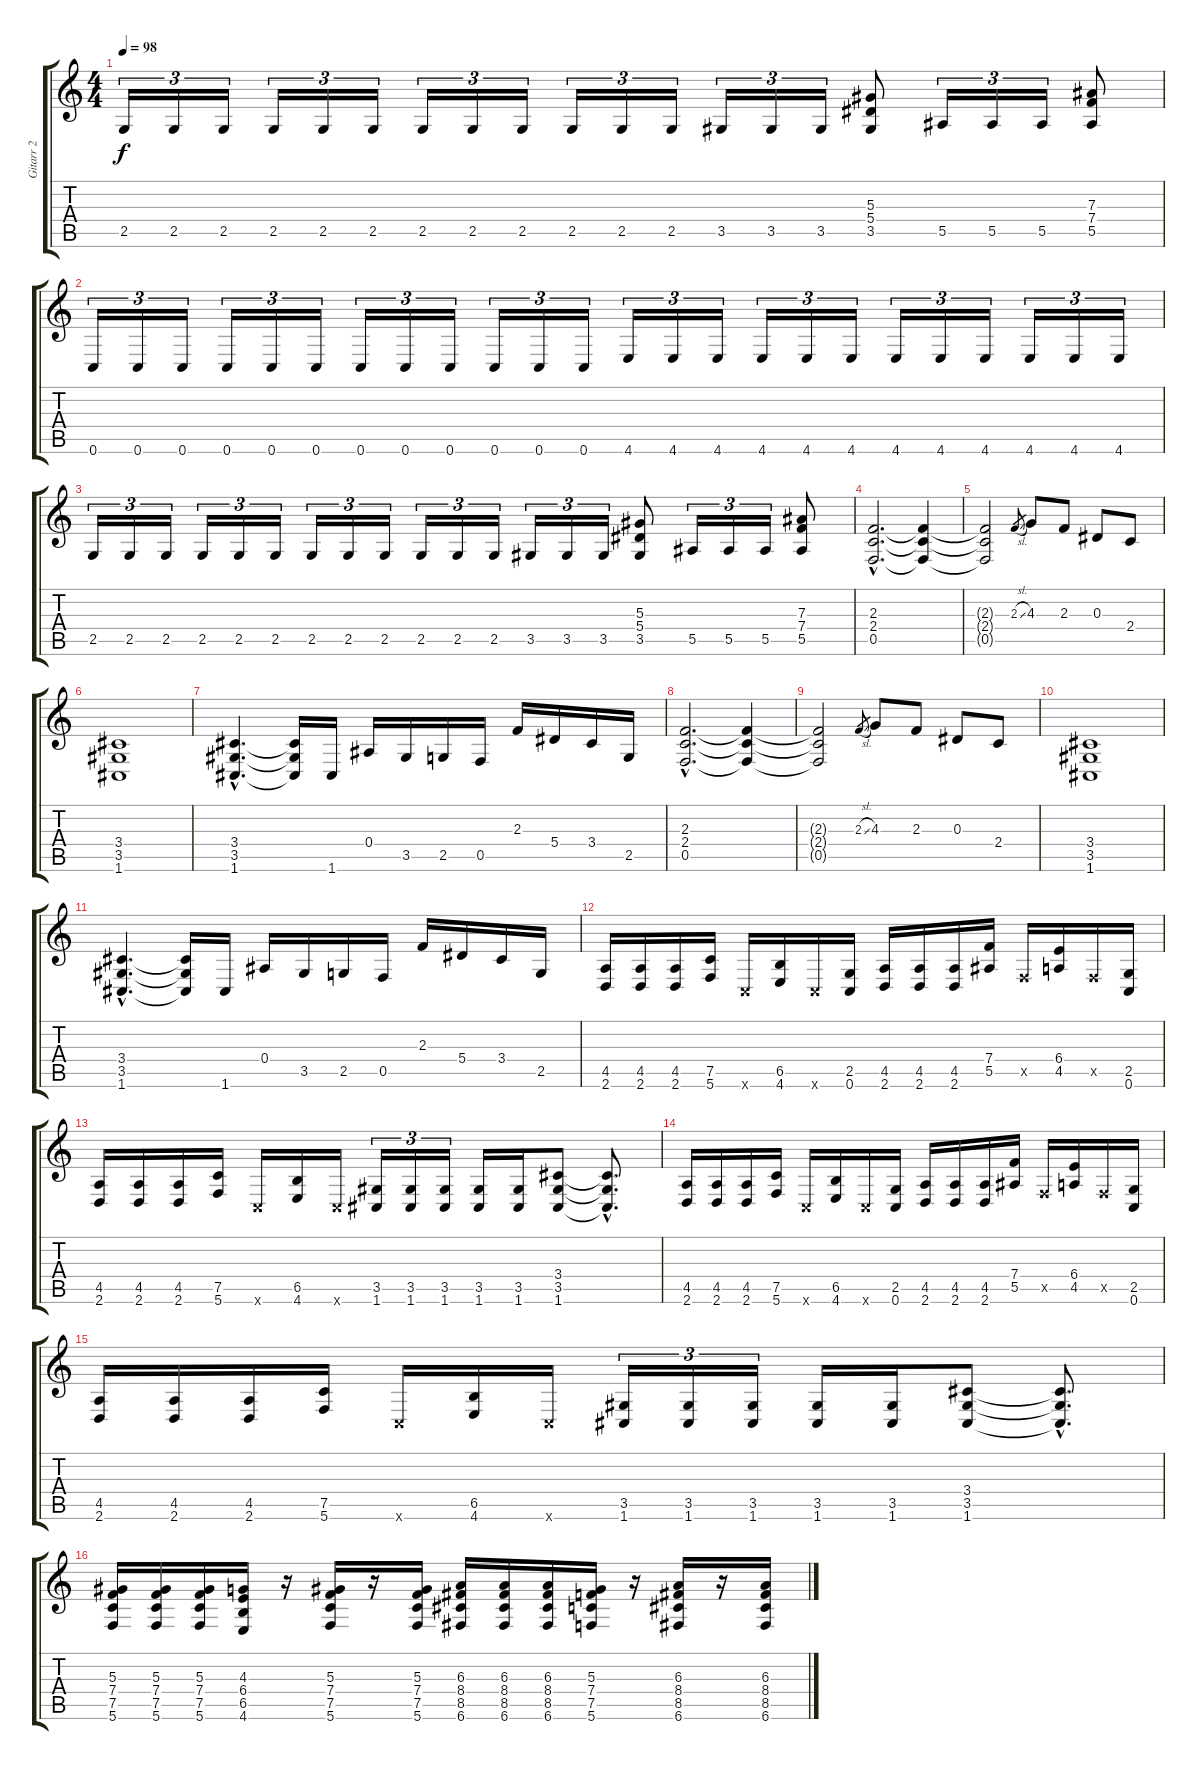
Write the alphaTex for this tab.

\track ("Gitarr 2" "Gitarr 2") {instrument distortionguitar}
\staff {score tabs}
\tuning (C4 G3 Eb3 Bb2 F2 C2) {hide}
\ts (4 4)
\tempo 98
\clef g2
\ks c
2.5.16{tu (3 2) dy f} 2.5.16{tu (3 2)} 2.5.16{tu (3 2)} 2.5.16{tu (3 2)} 2.5.16{tu (3 2)} 2.5.16{tu (3 2)} 2.5.16{tu (3 2)} 2.5.16{tu (3 2)} 2.5.16{tu (3 2)} 2.5.16{tu (3 2)} 2.5.16{tu (3 2)} 2.5.16{tu (3 2)} 3.5.16{tu (3 2)} 3.5.16{tu (3 2)} 3.5.16{tu (3 2)} (5.3 5.4 3.5).8 5.5.16{tu (3 2)} 5.5.16{tu (3 2)} 5.5.16{tu (3 2)} (7.3 7.4 5.5).8 |
0.6.16{tu (3 2)} 0.6.16{tu (3 2)} 0.6.16{tu (3 2)} 0.6.16{tu (3 2)} 0.6.16{tu (3 2)} 0.6.16{tu (3 2)} 0.6.16{tu (3 2)} 0.6.16{tu (3 2)} 0.6.16{tu (3 2)} 0.6.16{tu (3 2)} 0.6.16{tu (3 2)} 0.6.16{tu (3 2)} 4.6.16{tu (3 2)} 4.6.16{tu (3 2)} 4.6.16{tu (3 2)} 4.6.16{tu (3 2)} 4.6.16{tu (3 2)} 4.6.16{tu (3 2)} 4.6.16{tu (3 2)} 4.6.16{tu (3 2)} 4.6.16{tu (3 2)} 4.6.16{tu (3 2)} 4.6.16{tu (3 2)} 4.6.16{tu (3 2)} |
2.5.16{tu (3 2)} 2.5.16{tu (3 2)} 2.5.16{tu (3 2)} 2.5.16{tu (3 2)} 2.5.16{tu (3 2)} 2.5.16{tu (3 2)} 2.5.16{tu (3 2)} 2.5.16{tu (3 2)} 2.5.16{tu (3 2)} 2.5.16{tu (3 2)} 2.5.16{tu (3 2)} 2.5.16{tu (3 2)} 3.5.16{tu (3 2)} 3.5.16{tu (3 2)} 3.5.16{tu (3 2)} (5.3 5.4 3.5).8 5.5.16{tu (3 2)} 5.5.16{tu (3 2)} 5.5.16{tu (3 2)} (7.3 7.4 5.5).8 |
(2.3{hac} 2.4{hac} 0.5{hac}).2{d} (2.3{t} 2.4{t} 0.5{t}).4 |
(2.3{t} 2.4{t} 0.5{t}).2 2.3{sl}.8{gr} 4.3.8 2.3.8 0.3.8 2.4.8 |
(3.4 3.5 1.6).1 |
(3.4{hac} 3.5{hac} 1.6{hac}).4{d} (3.4{t} 3.5{t} 1.6{t}).16 1.6.16 0.4.16 3.5.16 2.5.16 0.5.16 2.3.16 5.4.16 3.4.16 2.5.16 |
(2.3{hac} 2.4{hac} 0.5{hac}).2{d} (2.3{t} 2.4{t} 0.5{t}).4 |
(2.3{t} 2.4{t} 0.5{t}).2 2.3{sl}.8{gr} 4.3.8 2.3.8 0.3.8 2.4.8 |
(3.4 3.5 1.6).1 |
(3.4{hac} 3.5{hac} 1.6{hac}).4{d} (3.4{t} 3.5{t} 1.6{t}).16 1.6.16 0.4.16 3.5.16 2.5.16 0.5.16 2.3.16 5.4.16 3.4.16 2.5.16 |
(4.5 2.6).16 (4.5 2.6).16 (4.5 2.6).16 (7.5 5.6).16 0.6{x}.16 (6.5 4.6).16 0.6{x}.16 (2.5 0.6).16 (4.5 2.6).16 (4.5 2.6).16 (4.5 2.6).16 (7.4 5.5).16 0.5{x}.16 (6.4 4.5).16 0.5{x}.16 (2.5 0.6).16 |
(4.5 2.6).16 (4.5 2.6).16 (4.5 2.6).16 (7.5 5.6).16 0.6{x}.16 (6.5 4.6).16 0.6{x}.16 (3.5 1.6).16{tu (3 2)} (3.5 1.6).16{tu (3 2)} (3.5 1.6).16{tu (3 2)} (3.5 1.6).16 (3.5 1.6).16 (3.4 3.5 1.6).8 (3.4{hac t} 3.5{hac t} 1.6{hac t}).8{d} |
(4.5 2.6).16 (4.5 2.6).16 (4.5 2.6).16 (7.5 5.6).16 0.6{x}.16 (6.5 4.6).16 0.6{x}.16 (2.5 0.6).16 (4.5 2.6).16 (4.5 2.6).16 (4.5 2.6).16 (7.4 5.5).16 0.5{x}.16 (6.4 4.5).16 0.5{x}.16 (2.5 0.6).16 |
(4.5 2.6).16 (4.5 2.6).16 (4.5 2.6).16 (7.5 5.6).16 0.6{x}.16 (6.5 4.6).16 0.6{x}.16 (3.5 1.6).16{tu (3 2)} (3.5 1.6).16{tu (3 2)} (3.5 1.6).16{tu (3 2)} (3.5 1.6).16 (3.5 1.6).16 (3.4 3.5 1.6).8 (3.4{hac t} 3.5{hac t} 1.6{hac t}).8{d} |
(5.3 7.4 7.5 5.6).16 (5.3 7.4 7.5 5.6).16 (5.3 7.4 7.5 5.6).16 (4.3 6.4 6.5 4.6).16 r.16 (5.3 7.4 7.5 5.6).16 r.16 (5.3 7.4 7.5 5.6).16 (6.3 8.4 8.5 6.6).16 (6.3 8.4 8.5 6.6).16 (6.3 8.4 8.5 6.6).16 (5.3 7.4 7.5 5.6).16 r.16 (6.3 8.4 8.5 6.6).16 r.16 (6.3 8.4 8.5 6.6).16
